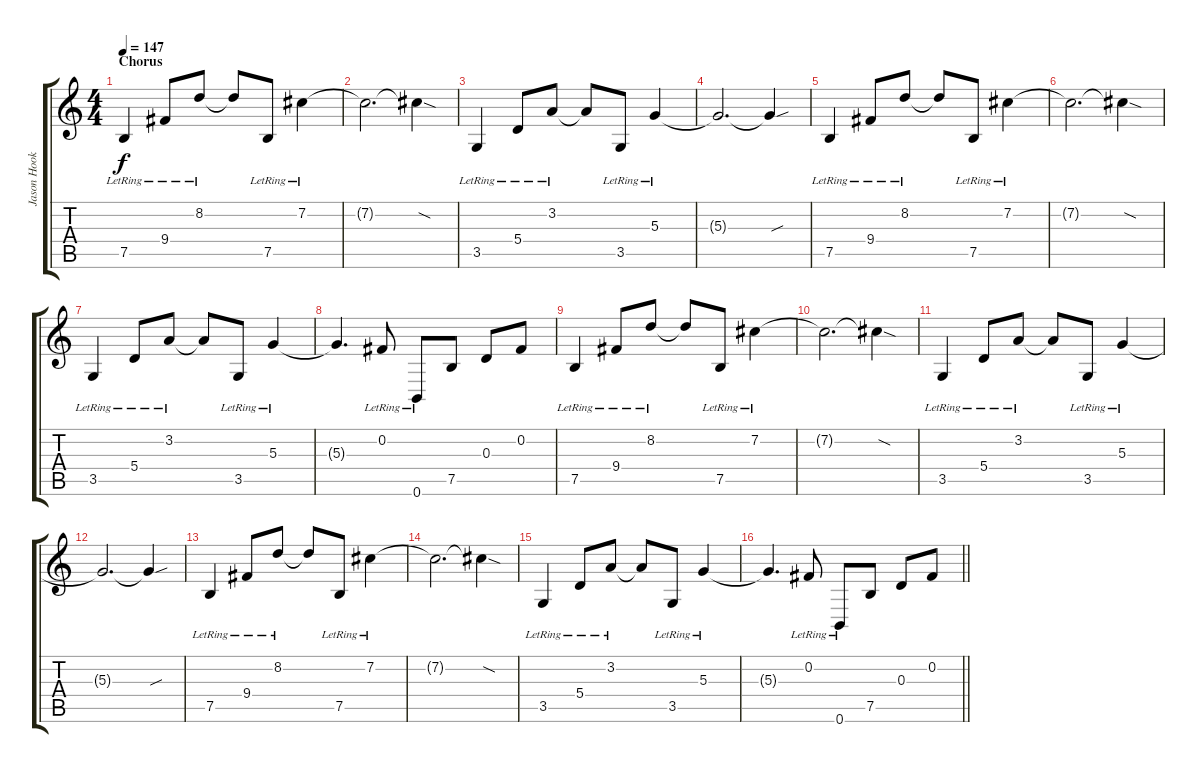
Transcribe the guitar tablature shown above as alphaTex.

\track ("Jason Hook (Solo Guitar)" "Jason Hook") {instrument distortionguitar}
\staff {score tabs}
\tuning (B3 Gb3 D3 A2 E2 B1) {hide}
\ts (4 4)
\section ("" "Chorus")
\tempo 147
\clef g2
\ks c
7.5{lr}.4{dy f} 9.4{lr}.8 8.2{lr}.8 8.2{t}.8 7.5{lr}.8 7.2{lr}.4 |
7.2{t}.2{d} 7.2{sod t}.4 |
3.5{lr}.4 5.4{lr}.8 3.2{lr}.8 3.2{t}.8 3.5{lr}.8 5.3{lr}.4 |
5.3{t}.2{d} 5.3{sou t}.4 |
7.5{lr}.4 9.4{lr}.8 8.2{lr}.8 8.2{t}.8 7.5{lr}.8 7.2{lr}.4 |
7.2{t}.2{d} 7.2{sod t}.4 |
3.5{lr}.4 5.4{lr}.8 3.2{lr}.8 3.2{t}.8 3.5{lr}.8 5.3{lr}.4 |
5.3{t}.4{d} 0.2{lr}.8 0.6{lr}.8 7.5.8 0.3.8 0.2.8 |
7.5{lr}.4 9.4{lr}.8 8.2{lr}.8 8.2{t}.8 7.5{lr}.8 7.2{lr}.4 |
7.2{t}.2{d} 7.2{sod t}.4 |
3.5{lr}.4 5.4{lr}.8 3.2{lr}.8 3.2{t}.8 3.5{lr}.8 5.3{lr}.4 |
5.3{t}.2{d} 5.3{sou t}.4 |
7.5{lr}.4 9.4{lr}.8 8.2{lr}.8 8.2{t}.8 7.5{lr}.8 7.2{lr}.4 |
7.2{t}.2{d} 7.2{sod t}.4 |
3.5{lr}.4 5.4{lr}.8 3.2{lr}.8 3.2{t}.8 3.5{lr}.8 5.3{lr}.4 |
\barLineRight lightlight
5.3{t}.4{d} 0.2{lr}.8 0.6{lr}.8 7.5.8 0.3.8 0.2.8
